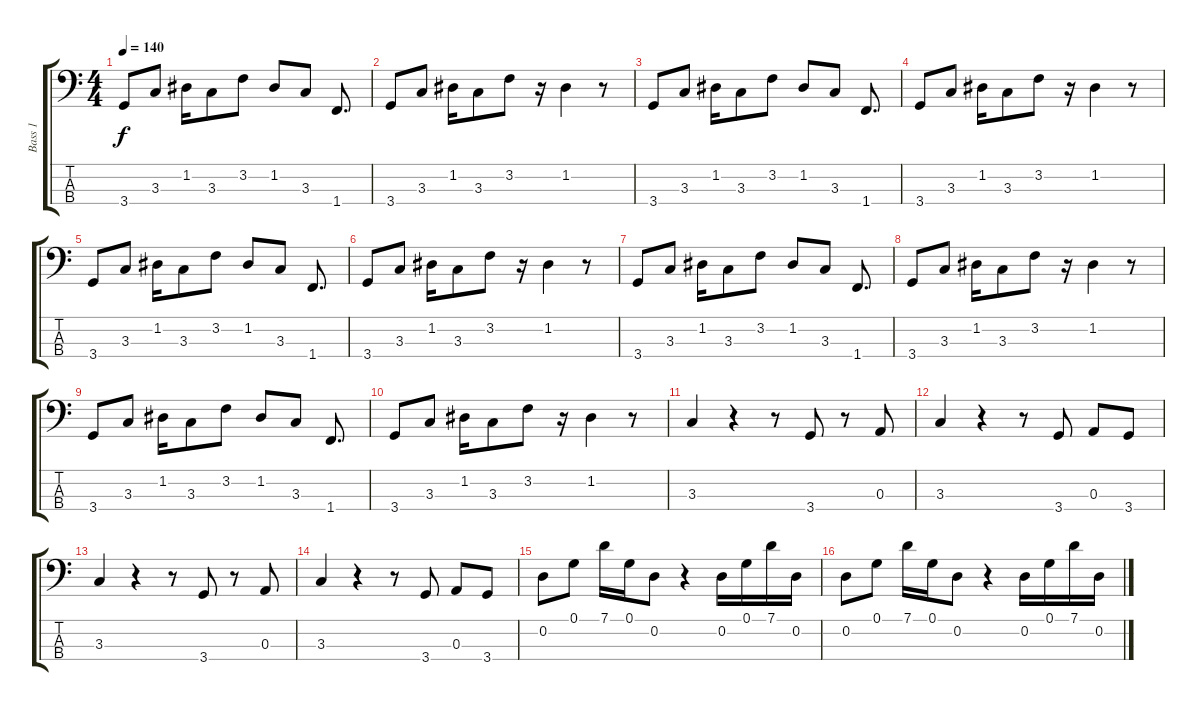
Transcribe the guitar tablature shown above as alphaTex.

\track ("Bass 1" "Bass 1") {instrument slapbass1}
\staff {score tabs}
\tuning (G2 D2 A1 E1) {hide}
\ts (4 4)
\tempo 140
\clef f4
\ks c
3.4.8{dy f} 3.3.8 1.2.16 3.3.8 3.2.8 1.2.8 3.3.8 1.4.8{d} |
3.4.8 3.3.8 1.2.16 3.3.8 3.2.8 r.16 1.2.4 r.8 |
3.4.8 3.3.8 1.2.16 3.3.8 3.2.8 1.2.8 3.3.8 1.4.8{d} |
3.4.8 3.3.8 1.2.16 3.3.8 3.2.8 r.16 1.2.4 r.8 |
3.4.8 3.3.8 1.2.16 3.3.8 3.2.8 1.2.8 3.3.8 1.4.8{d} |
3.4.8 3.3.8 1.2.16 3.3.8 3.2.8 r.16 1.2.4 r.8 |
3.4.8 3.3.8 1.2.16 3.3.8 3.2.8 1.2.8 3.3.8 1.4.8{d} |
3.4.8 3.3.8 1.2.16 3.3.8 3.2.8 r.16 1.2.4 r.8 |
3.4.8 3.3.8 1.2.16 3.3.8 3.2.8 1.2.8 3.3.8 1.4.8{d} |
3.4.8 3.3.8 1.2.16 3.3.8 3.2.8 r.16 1.2.4 r.8 |
3.3.4 r.4 r.8 3.4.8 r.8 0.3.8 |
3.3.4 r.4 r.8 3.4.8 0.3.8 3.4.8 |
3.3.4 r.4 r.8 3.4.8 r.8 0.3.8 |
3.3.4 r.4 r.8 3.4.8 0.3.8 3.4.8 |
0.2.8 0.1.8 7.1.16 0.1.16 0.2.8 r.4 0.2.16 0.1.16 7.1.16 0.2.16 |
0.2.8 0.1.8 7.1.16 0.1.16 0.2.8 r.4 0.2.16 0.1.16 7.1.16 0.2.16
